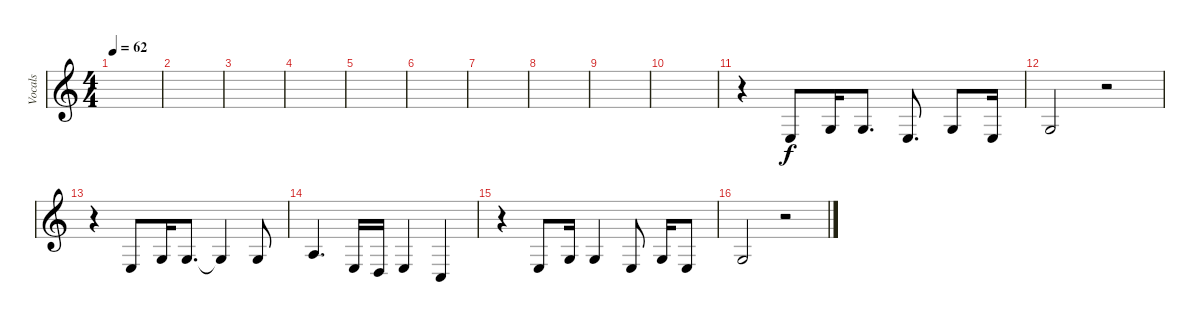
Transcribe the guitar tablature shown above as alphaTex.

\track ("Vocals" "Vocals") {instrument viola}
\staff {score}
\tuning (E4 C4 G3 C3 G2 C2) {hide}
\ts (4 4)
\tempo 62
\clef g2
\ks c
|
|
|
|
|
|
|
|
|
|
r.4 4.4.8 7.4.16 7.4.8{d} 4.4.8{d} 7.4.8 4.4.16 |
7.4.2 r.2 |
r.4 4.4.8 7.4.16 7.4.8{d} 7.4{t}.4 7.4.8 |
9.4.4{d} 4.4.16 2.4.16 4.4.4 0.4.4 |
r.4 4.4.8 7.4.16 7.4.4 4.4.8 7.4.16 4.4.8 |
7.4.2 r.2
